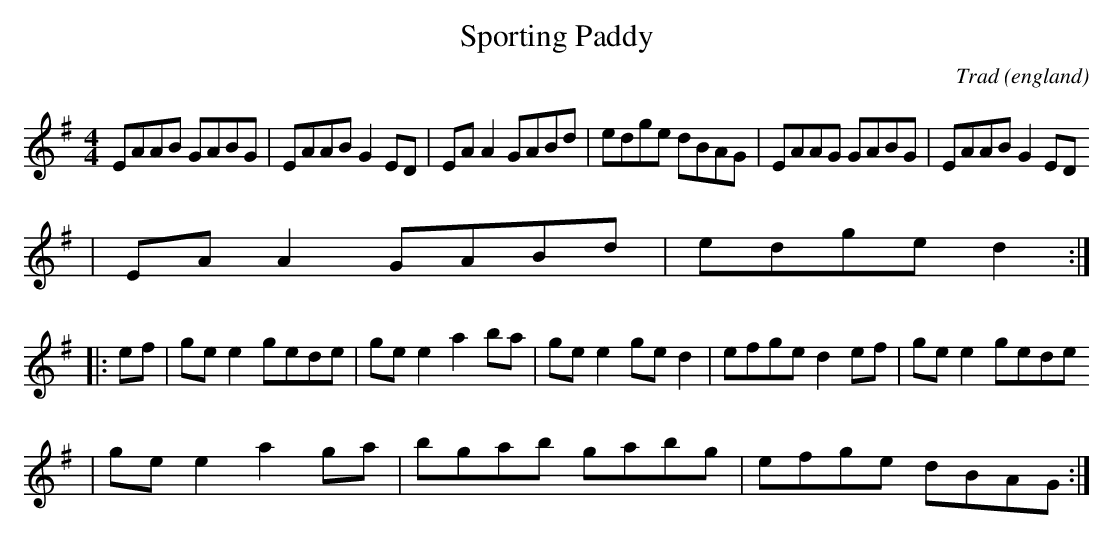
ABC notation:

X:1
T:Sporting Paddy
O:england
M:4/4
L:1/8
C:Trad
K:G
EAAB GABG | EAAB G2 ED | EA A2 GABd | edge dBAG | EAAG GABG | EAAB G2 ED
| EA A2 GABd | edge d2 :|
|: ef | ge e2 gede | ge e2 a2 ba | ge e2 ge d2 | efge d2 ef | ge e2 gede
| ge e2 a2 ga | bgab gabg | efge dBAG :|
